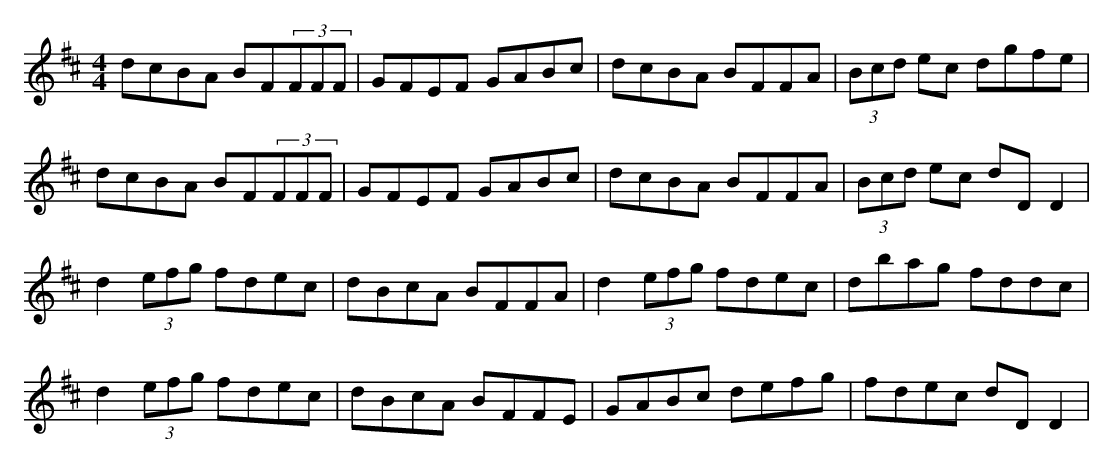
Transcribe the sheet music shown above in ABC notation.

X:1
M:4/4
K:D
dcBA BF(3FFF|GFEF GABc|dcBA BFFA|(3Bcd ec dgfe|
dcBA BF(3FFF|GFEF GABc|dcBA BFFA|(3Bcd ec dDD2|
d2 (3efg fdec|dBcA BFFA|d2 (3efg fdec|dbag fddc|
d2 (3efg fdec|dBcA BFFE|GABc defg|fdec dDD2|
